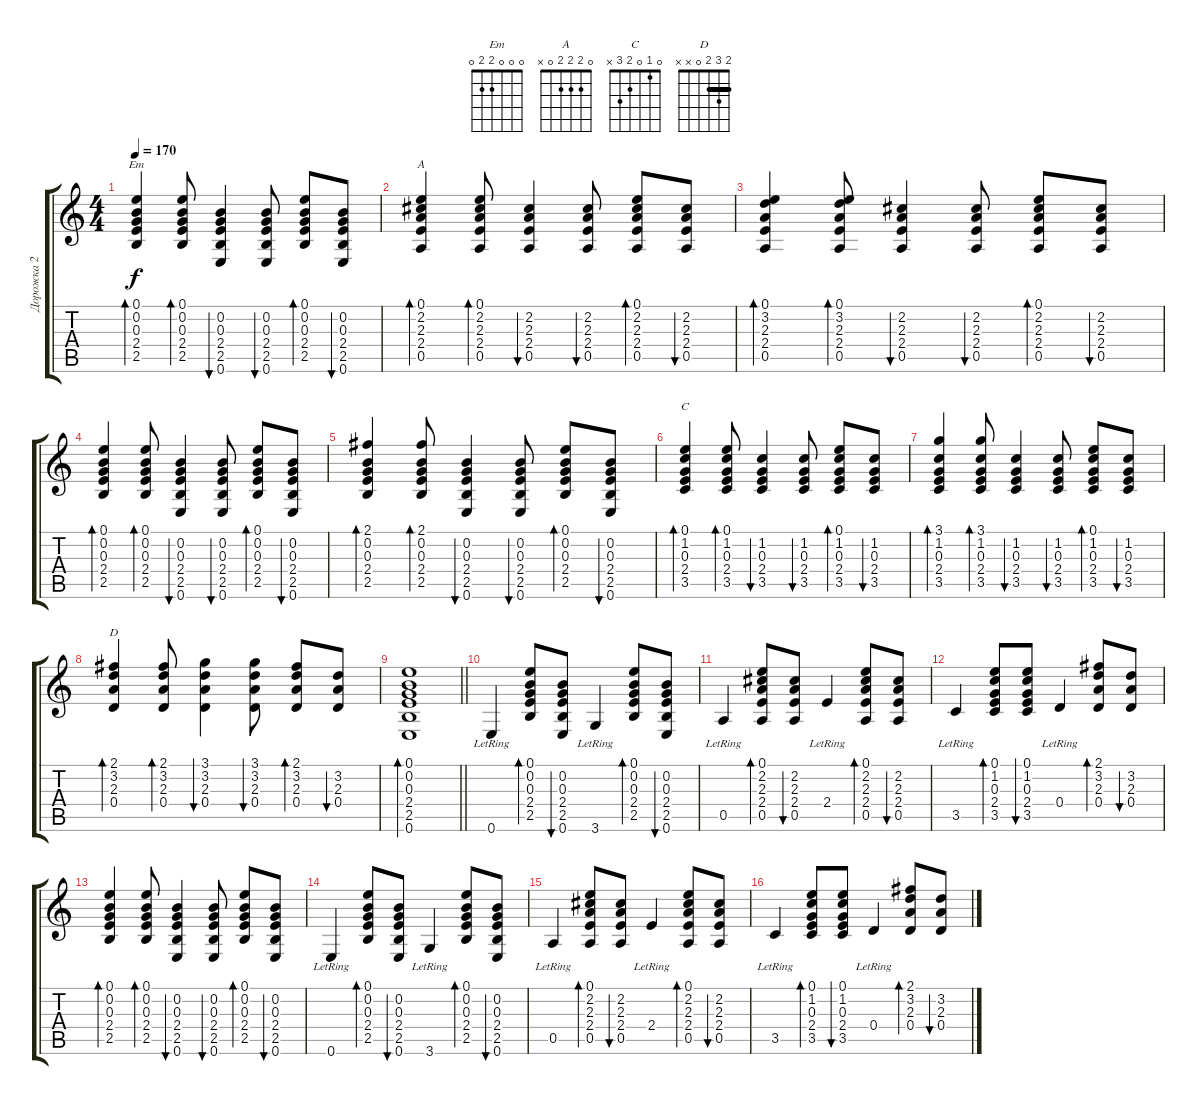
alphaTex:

\track ("Дорожка 2" "Дорожка 2") {instrument acousticguitarsteel}
\staff {score tabs}
\tuning (E4 B3 G3 D3 A2 E2) {hide}
\chord ("Em" 0 0 0 2 2 0)
\chord ("A" 0 2 2 2 0 x)
\chord ("C" 0 1 0 2 3 x)
\chord ("D" 2 3 2 0 x x) {barre 2}
\ts (4 4)
\tempo 170
\clef g2
\ks c
(0.1 0.2 0.3 2.4 2.5).4{bd 60 ch "Em" dy f} (0.1 0.2 0.3 2.4 2.5).8{bd 60} (0.2 0.3 2.4 2.5 0.6).4{bu 60} (0.2 0.3 2.4 2.5 0.6).8{bu 60} (0.1 0.2 0.3 2.4 2.5).8{bd 60} (0.2 0.3 2.4 2.5 0.6).8{bu 60} |
(0.1 2.2 2.3 2.4 0.5).4{bd 60 ch "A"} (0.1 2.2 2.3 2.4 0.5).8{bd 60} (2.2 2.3 2.4 0.5).4{bu 60} (2.2 2.3 2.4 0.5).8{bu 60} (0.1 2.2 2.3 2.4 0.5).8{bd 60} (2.2 2.3 2.4 0.5).8{bu 60} |
(0.1 3.2 2.3 2.4 0.5).4{bd 60} (0.1 3.2 2.3 2.4 0.5).8{bd 60} (2.2 2.3 2.4 0.5).4{bu 60} (2.2 2.3 2.4 0.5).8{bu 60} (0.1 2.2 2.3 2.4 0.5).8{bd 60} (2.2 2.3 2.4 0.5).8{bu 60} |
(0.1 0.2 0.3 2.4 2.5).4{bd 60} (0.1 0.2 0.3 2.4 2.5).8{bd 60} (0.2 0.3 2.4 2.5 0.6).4{bu 60} (0.2 0.3 2.4 2.5 0.6).8{bu 60} (0.1 0.2 0.3 2.4 2.5).8{bd 60} (0.2 0.3 2.4 2.5 0.6).8{bu 60} |
(2.1 0.2 0.3 2.4 2.5).4{bd 60} (2.1 0.2 0.3 2.4 2.5).8{bd 60} (0.2 0.3 2.4 2.5 0.6).4{bu 60} (0.2 0.3 2.4 2.5 0.6).8{bu 60} (0.1 0.2 0.3 2.4 2.5).8{bd 60} (0.2 0.3 2.4 2.5 0.6).8{bu 60} |
(0.1 1.2 0.3 2.4 3.5).4{bd 60 ch "C"} (0.1 1.2 0.3 2.4 3.5).8{bd 60} (1.2 0.3 2.4 3.5).4{bu 60} (1.2 0.3 2.4 3.5).8{bu 60} (0.1 1.2 0.3 2.4 3.5).8{bd 60} (1.2 0.3 2.4 3.5).8{bu 60} |
(3.1 1.2 0.3 2.4 3.5).4{bd 60} (3.1 1.2 0.3 2.4 3.5).8{bd 60} (1.2 0.3 2.4 3.5).4{bu 60} (1.2 0.3 2.4 3.5).8{bu 60} (0.1 1.2 0.3 2.4 3.5).8{bd 60} (1.2 0.3 2.4 3.5).8{bu 60} |
(2.1 3.2 2.3 0.4).4{bd 60 ch "D"} (2.1 3.2 2.3 0.4).8{bd 60} (3.1 3.2 2.3 0.4).4{bu 60} (3.1 3.2 2.3 0.4).8{bu 60} (2.1 3.2 2.3 0.4).8{bd 60} (3.2 2.3 0.4).8{bu 60} |
\barLineRight lightlight
(0.1 0.2 0.3 2.4 2.5 0.6).1{bd 60} |
0.6{lr}.4 (0.1 0.2 0.3 2.4 2.5).8{bd 60} (0.2 0.3 2.4 2.5 0.6).8{bu 60} 3.6{lr}.4 (0.1 0.2 0.3 2.4 2.5).8{bd 60} (0.2 0.3 2.4 2.5 0.6).8{bu 60} |
0.5{lr}.4 (0.1 2.2 2.3 2.4 0.5).8{bd 60} (2.2 2.3 2.4 0.5).8{bu 60} 2.4{lr}.4 (0.1 2.2 2.3 2.4 0.5).8{bd 60} (2.2 2.3 2.4 0.5).8{bu 60} |
3.5{lr}.4 (0.1 1.2 0.3 2.4 3.5).8{bd 60} (0.1 1.2 0.3 2.4 3.5).8{bu 60} 0.4{lr}.4 (2.1 3.2 2.3 0.4).8{bd 60} (3.2 2.3 0.4).8{bu 60} |
(0.1 0.2 0.3 2.4 2.5).4{bd 60} (0.1 0.2 0.3 2.4 2.5).8{bd 60} (0.2 0.3 2.4 2.5 0.6).4{bu 60} (0.2 0.3 2.4 2.5 0.6).8{bu 60} (0.1 0.2 0.3 2.4 2.5).8{bd 60} (0.2 0.3 2.4 2.5 0.6).8{bu 60} |
0.6{lr}.4 (0.1 0.2 0.3 2.4 2.5).8{bd 60} (0.2 0.3 2.4 2.5 0.6).8{bu 60} 3.6{lr}.4 (0.1 0.2 0.3 2.4 2.5).8{bd 60} (0.2 0.3 2.4 2.5 0.6).8{bu 60} |
0.5{lr}.4 (0.1 2.2 2.3 2.4 0.5).8{bd 60} (2.2 2.3 2.4 0.5).8{bu 60} 2.4{lr}.4 (0.1 2.2 2.3 2.4 0.5).8{bd 60} (2.2 2.3 2.4 0.5).8{bu 60} |
3.5{lr}.4 (0.1 1.2 0.3 2.4 3.5).8{bd 60} (0.1 1.2 0.3 2.4 3.5).8{bu 60} 0.4{lr}.4 (2.1 3.2 2.3 0.4).8{bd 60} (3.2 2.3 0.4).8{bu 60}
